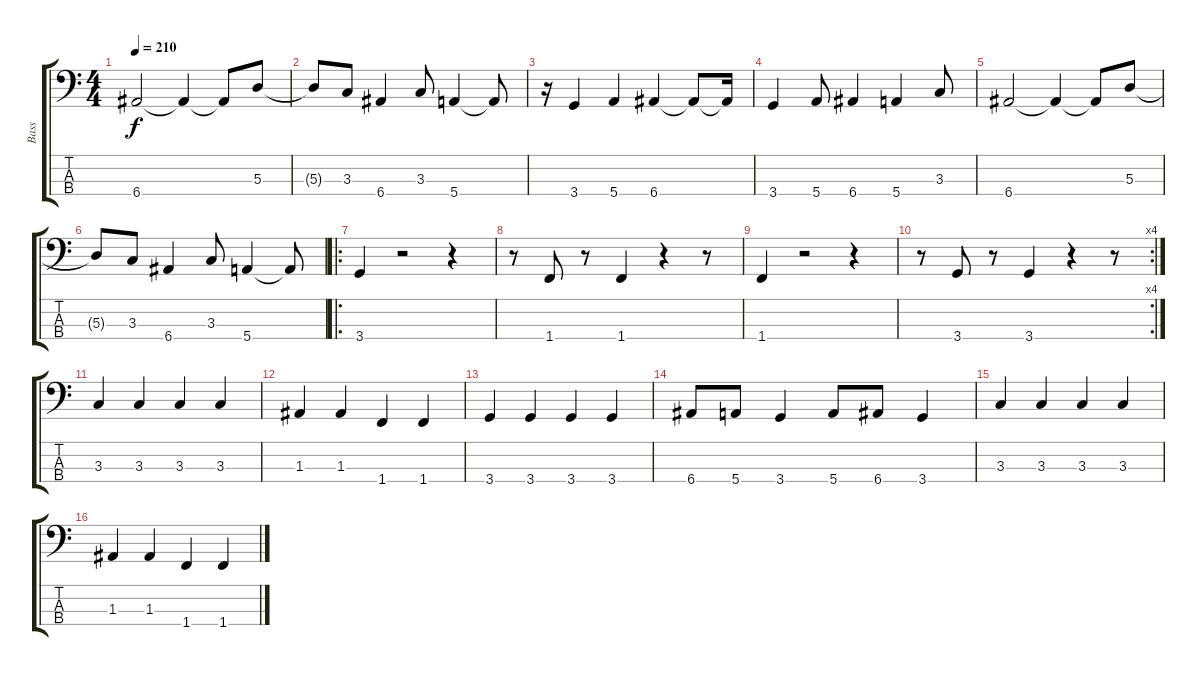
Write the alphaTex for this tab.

\track ("Bass" "Bass") {instrument electricbasspick}
\staff {score tabs}
\tuning (G2 D2 A1 E1) {hide}
\ts (4 4)
\tempo 210
\clef f4
\ks c
6.4.2{dy f} 6.4{t}.4 6.4{t}.8 5.3.8 |
5.3{t}.8 3.3.8 6.4.4 3.3.8 5.4.4 5.4{t}.8 |
r.16 3.4.4 5.4.4 6.4.4 6.4{t}.8 6.4{t}.16 |
3.4.4 5.4.8 6.4.4 5.4.4 3.3.8 |
6.4.2 6.4{t}.4 6.4{t}.8 5.3.8 |
5.3{t}.8 3.3.8 6.4.4 3.3.8 5.4.4 5.4{t}.8 |
\ro
3.4.4 r.2 r.4 |
r.8 1.4.8 r.8 1.4.4 r.4 r.8 |
1.4.4 r.2 r.4 |
\rc 4
r.8 3.4.8 r.8 3.4.4 r.4 r.8 |
3.3.4 3.3.4 3.3.4 3.3.4 |
1.3.4 1.3.4 1.4.4 1.4.4 |
3.4.4 3.4.4 3.4.4 3.4.4 |
6.4.8 5.4.8 3.4.4 5.4.8 6.4.8 3.4.4 |
3.3.4 3.3.4 3.3.4 3.3.4 |
1.3.4 1.3.4 1.4.4 1.4.4
